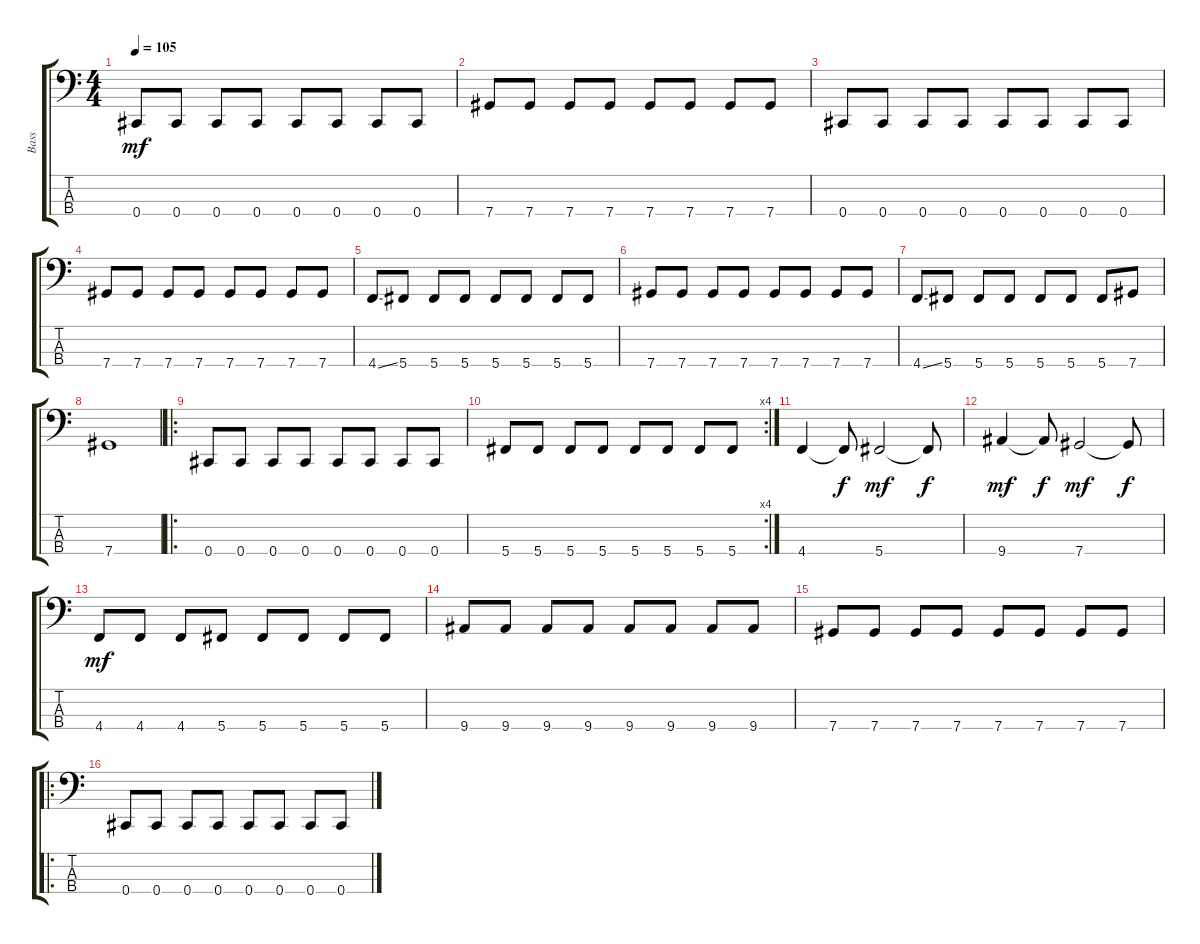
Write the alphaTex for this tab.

\track ("Bass" "Bass") {instrument electricbassfinger}
\staff {score tabs}
\tuning (Gb2 Db2 Ab1 Db1) {hide}
\ts (4 4)
\tempo 105
\clef f4
\ks c
0.4.8{dy mf} 0.4.8 0.4.8 0.4.8 0.4.8 0.4.8 0.4.8 0.4.8 |
7.4.8 7.4.8 7.4.8 7.4.8 7.4.8 7.4.8 7.4.8 7.4.8 |
0.4.8 0.4.8 0.4.8 0.4.8 0.4.8 0.4.8 0.4.8 0.4.8 |
7.4.8 7.4.8 7.4.8 7.4.8 7.4.8 7.4.8 7.4.8 7.4.8 |
4.4{ss}.8 5.4.8 5.4.8 5.4.8 5.4.8 5.4.8 5.4.8 5.4.8 |
7.4.8 7.4.8 7.4.8 7.4.8 7.4.8 7.4.8 7.4.8 7.4.8 |
4.4{ss}.8 5.4.8 5.4.8 5.4.8 5.4.8 5.4.8 5.4.8 7.4.8 |
7.4.1 |
\ro
0.4.8 0.4.8 0.4.8 0.4.8 0.4.8 0.4.8 0.4.8 0.4.8 |
\rc 4
5.4.8 5.4.8 5.4.8 5.4.8 5.4.8 5.4.8 5.4.8 5.4.8 |
4.4.4 4.4{t}.8{dy f} 5.4.2{dy mf} 5.4{t}.8{dy f} |
9.4.4{dy mf} 9.4{t}.8{dy f} 7.4.2{dy mf} 7.4{t}.8{dy f} |
4.4.8{dy mf} 4.4.8 4.4.8 5.4.8 5.4.8 5.4.8 5.4.8 5.4.8 |
9.4.8 9.4.8 9.4.8 9.4.8 9.4.8 9.4.8 9.4.8 9.4.8 |
7.4.8 7.4.8 7.4.8 7.4.8 7.4.8 7.4.8 7.4.8 7.4.8 |
\ro
0.4.8 0.4.8 0.4.8 0.4.8 0.4.8 0.4.8 0.4.8 0.4.8
